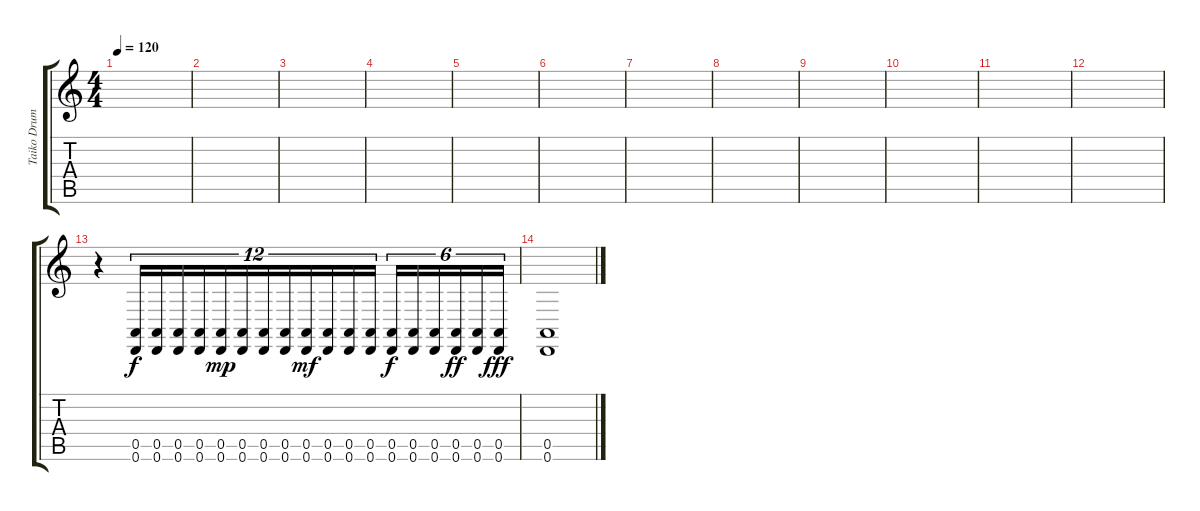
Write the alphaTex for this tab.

\track ("Taiko Drums (Interlude)" "Taiko Drum") {instrument taikodrum}
\staff {score tabs}
\tuning (E4 B3 G3 D3 A2 D2) {hide}
\ts (4 4)
\tempo 120
\clef g2
\ks c
|
|
|
|
|
|
|
|
|
|
|
|
r.4 (0.5 0.6).16{tu (12 8)} (0.5 0.6).16{tu (12 8)} (0.5 0.6).16{tu (12 8)} (0.5 0.6).16{tu (12 8)} (0.5 0.6).16{tu (12 8) dy mp} (0.5 0.6).16{tu (12 8)} (0.5 0.6).16{tu (12 8)} (0.5 0.6).16{tu (12 8)} (0.5 0.6).16{tu (12 8) dy mf} (0.5 0.6).16{tu (12 8)} (0.5 0.6).16{tu (12 8)} (0.5 0.6).16{tu (12 8)} (0.5 0.6).16{tu (6 4) dy f} (0.5 0.6).16{tu (6 4)} (0.5 0.6).16{tu (6 4)} (0.5 0.6).16{tu (6 4) dy ff} (0.5 0.6).16{tu (6 4)} (0.5 0.6).16{tu (6 4) dy fff} |
(0.5 0.6).1
